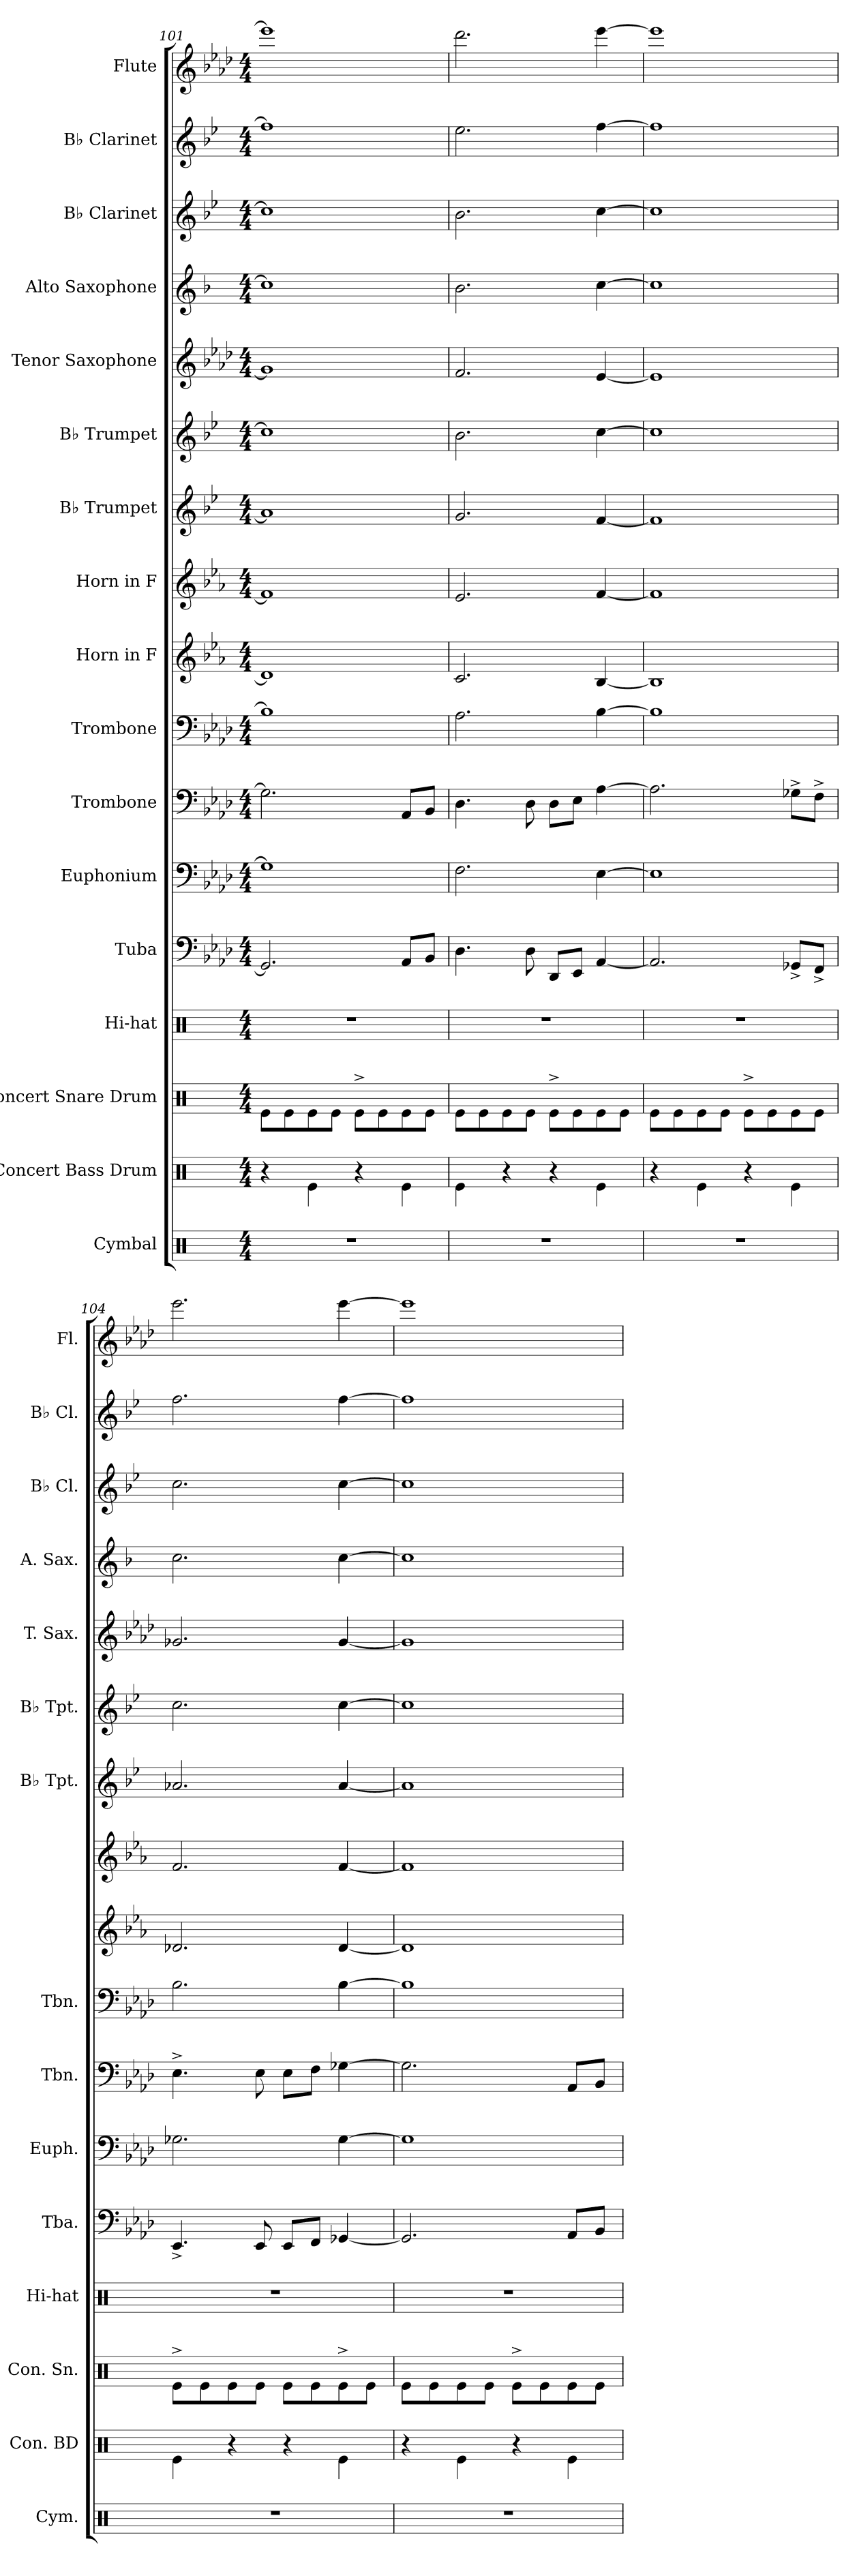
**kern	**kern	**kern	**kern	**kern	**kern	**kern	**kern	**kern	**kern	**kern	**kern	**kern	**kern	**kern	**kern	**kern
*part17	*part16	*part15	*part14	*part13	*part12	*part11	*part10	*part9	*part8	*part7	*part6	*part5	*part4	*part3	*part2	*part1
*staff17	*staff16	*staff15	*staff14	*staff13	*staff12	*staff11	*staff10	*staff9	*staff8	*staff7	*staff6	*staff5	*staff4	*staff3	*staff2	*staff1
*I"Cymbal	*I"Concert Bass Drum	*I"Concert Snare Drum	*I"Hi-hat	*I"Tuba	*I"Euphonium	*I"Trombone	*I"Trombone	*I"Horn in F	*I"Horn in F	*I"B♭ Trumpet	*I"B♭ Trumpet	*I"Tenor Saxophone	*I"Alto Saxophone	*I"B♭ Clarinet	*I"B♭ Clarinet	*I"Flute
*I'Cym.	*I'Con. BD	*I'Con. Sn.	*I'Hi-hat	*I'Tba.	*I'Euph.	*I'Tbn.	*I'Tbn.	*	*	*I'B♭ Tpt.	*I'B♭ Tpt.	*I'T. Sax.	*I'A. Sax.	*I'B♭ Cl.	*I'B♭ Cl.	*I'Fl.
*clefX	*clefX	*clefX	*clefX	*clefF4	*clefF4	*clefF4	*clefF4	*clefG2	*clefG2	*clefG2	*clefG2	*clefG2	*clefG2	*clefG2	*clefG2	*clefG2
*	*	*	*	*	*	*	*	*ITrd4c7	*ITrd4c7	*ITrd1c2	*ITrd1c2	*ITrd8c14	*ITrd5c9	*ITrd1c2	*ITrd1c2	*
*k[]	*k[]	*k[]	*k[]	*k[b-e-a-d-]	*k[b-e-a-d-]	*k[b-e-a-d-]	*k[b-e-a-d-]	*k[b-e-a-d-]	*k[b-e-a-d-]	*k[b-e-a-d-]	*k[b-e-a-d-]	*k[b-e-a-d-]	*k[b-e-a-d-]	*k[b-e-a-d-]	*k[b-e-a-d-]	*k[b-e-a-d-]
*M4/4	*M4/4	*M4/4	*M4/4	*M4/4	*M4/4	*M4/4	*M4/4	*M4/4	*M4/4	*M4/4	*M4/4	*M4/4	*M4/4	*M4/4	*M4/4	*M4/4
=101	=101	=101	=101	=101	=101	=101	=101	=101	=101	=101	=101	=101	=101	=101	=101	=101
1r	4r	8Re\L	1r	2.GG-/]	1G-]	2.G-\]	1B-]	1G-]	1B-]	1g-]	1b-]	1G-]	1e-]	1b-]	1ee-]	1eee-]
.	.	8Re\	.	.	.	.	.	.	.	.	.	.	.	.	.	.
.	4Re\	8Re\	.	.	.	.	.	.	.	.	.	.	.	.	.	.
.	.	8Re\J	.	.	.	.	.	.	.	.	.	.	.	.	.	.
.	4r	8Re^\L	.	.	.	.	.	.	.	.	.	.	.	.	.	.
.	.	8Re\	.	.	.	.	.	.	.	.	.	.	.	.	.	.
.	4Re\	8Re\	.	8AA-/L	.	8AA-/L	.	.	.	.	.	.	.	.	.	.
.	.	8Re\J	.	8BB-/J	.	8BB-/J	.	.	.	.	.	.	.	.	.	.
!!LO:PB:g=z
=102	=102	=102	=102	=102	=102	=102	=102	=102	=102	=102	=102	=102	=102	=102	=102	=102
1r	4Re\	8Re\L	1r	4.D-\	2.F\	4.D-\	2.A-\	2.F/	2.A-/	2.f/	2.a-\	2.F/	2.d-\	2.a-\	2.dd-\	2.ddd-\
.	.	8Re\	.	.	.	.	.	.	.	.	.	.	.	.	.	.
.	4r	8Re\	.	.	.	.	.	.	.	.	.	.	.	.	.	.
.	.	8Re\J	.	8D-\	.	8D-\	.	.	.	.	.	.	.	.	.	.
.	4r	8Re^\L	.	8DD-/L	.	8D-\L	.	.	.	.	.	.	.	.	.	.
.	.	8Re\	.	8EE-/J	.	8E-\J	.	.	.	.	.	.	.	.	.	.
.	4Re\	8Re\	.	[4AA-/	[4E-\	[4A-\	[4B-\	[4E-/	[4B-/	[4e-/	[4b-\	[4E-/	[4e-\	[4b-\	[4ee-\	[4eee-\
.	.	8Re\J	.	.	.	.	.	.	.	.	.	.	.	.	.	.
=103	=103	=103	=103	=103	=103	=103	=103	=103	=103	=103	=103	=103	=103	=103	=103	=103
1r	4r	8Re\L	1r	2.AA-/]	1E-]	2.A-\]	1B-]	1E-]	1B-]	1e-]	1b-]	1E-]	1e-]	1b-]	1ee-]	1eee-]
.	.	8Re\	.	.	.	.	.	.	.	.	.	.	.	.	.	.
.	4Re\	8Re\	.	.	.	.	.	.	.	.	.	.	.	.	.	.
.	.	8Re\J	.	.	.	.	.	.	.	.	.	.	.	.	.	.
.	4r	8Re^\L	.	.	.	.	.	.	.	.	.	.	.	.	.	.
.	.	8Re\	.	.	.	.	.	.	.	.	.	.	.	.	.	.
.	4Re\	8Re\	.	8GG-X^/L	.	8G-X^\L	.	.	.	.	.	.	.	.	.	.
.	.	8Re\J	.	8FF^/J	.	8F^\J	.	.	.	.	.	.	.	.	.	.
=104	=104	=104	=104	=104	=104	=104	=104	=104	=104	=104	=104	=104	=104	=104	=104	=104
1r	4Re\	8Re^\L	1r	4.EE-^/	2.G-X\	4.E-^\	2.B-\	2.G-X/	2.B-/	2.g-X/	2.b-\	2.G-X/	2.e-\	2.b-\	2.ee-\	2.eee-\
.	.	8Re\	.	.	.	.	.	.	.	.	.	.	.	.	.	.
.	4r	8Re\	.	.	.	.	.	.	.	.	.	.	.	.	.	.
.	.	8Re\J	.	8EE-/	.	8E-\	.	.	.	.	.	.	.	.	.	.
.	4r	8Re\L	.	8EE-/L	.	8E-\L	.	.	.	.	.	.	.	.	.	.
.	.	8Re\	.	8FF/J	.	8F\J	.	.	.	.	.	.	.	.	.	.
.	4Re\	8Re^\	.	[4GG-X/	[4G-\	[4G-X\	[4B-\	[4G-/	[4B-/	[4g-/	[4b-\	[4G-/	[4e-\	[4b-\	[4ee-\	[4eee-\
.	.	8Re\J	.	.	.	.	.	.	.	.	.	.	.	.	.	.
=105	=105	=105	=105	=105	=105	=105	=105	=105	=105	=105	=105	=105	=105	=105	=105	=105
1r	4r	8Re\L	1r	2.GG-/]	1G-]	2.G-\]	1B-]	1G-]	1B-]	1g-]	1b-]	1G-]	1e-]	1b-]	1ee-]	1eee-]
.	.	8Re\	.	.	.	.	.	.	.	.	.	.	.	.	.	.
.	4Re\	8Re\	.	.	.	.	.	.	.	.	.	.	.	.	.	.
.	.	8Re\J	.	.	.	.	.	.	.	.	.	.	.	.	.	.
.	4r	8Re^\L	.	.	.	.	.	.	.	.	.	.	.	.	.	.
.	.	8Re\	.	.	.	.	.	.	.	.	.	.	.	.	.	.
.	4Re\	8Re\	.	8AA-/L	.	8AA-/L	.	.	.	.	.	.	.	.	.	.
.	.	8Re\J	.	8BB-/J	.	8BB-/J	.	.	.	.	.	.	.	.	.	.
=	=	=	=	=	=	=	=	=	=	=	=	=	=	=	=	=
*-	*-	*-	*-	*-	*-	*-	*-	*-	*-	*-	*-	*-	*-	*-	*-	*-
